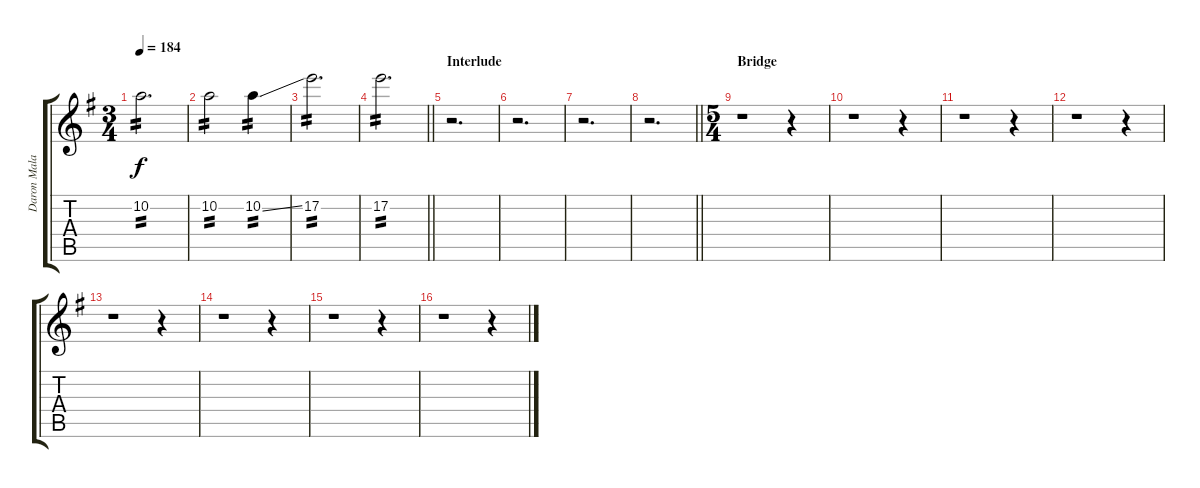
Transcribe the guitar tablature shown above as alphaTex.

\track ("Daron Malakian [Guitar 6]" "Daron Mala") {instrument distortionguitar}
\staff {score tabs}
\tuning (E4 B3 G3 D3 A2 E2) {hide}
\ts (3 4)
\tempo 184
\clef g2
\ks eminor
10.2.2{d tp 2 dy f} |
10.2.2{tp 2} 10.2{ss}.4{tp 2} |
17.2.2{d tp 2} |
\barLineRight lightlight
17.2.2{d tp 2} |
\section ("" "Interlude")
r.2{d} |
r.2{d} |
r.2{d} |
\barLineRight lightlight
r.2{d} |
\ts (5 4)
\section ("" "Bridge")
r.1 r.4 |
r.1 r.4 |
r.1 r.4 |
r.1 r.4 |
r.1 r.4 |
r.1 r.4 |
r.1 r.4 |
r.1 r.4
